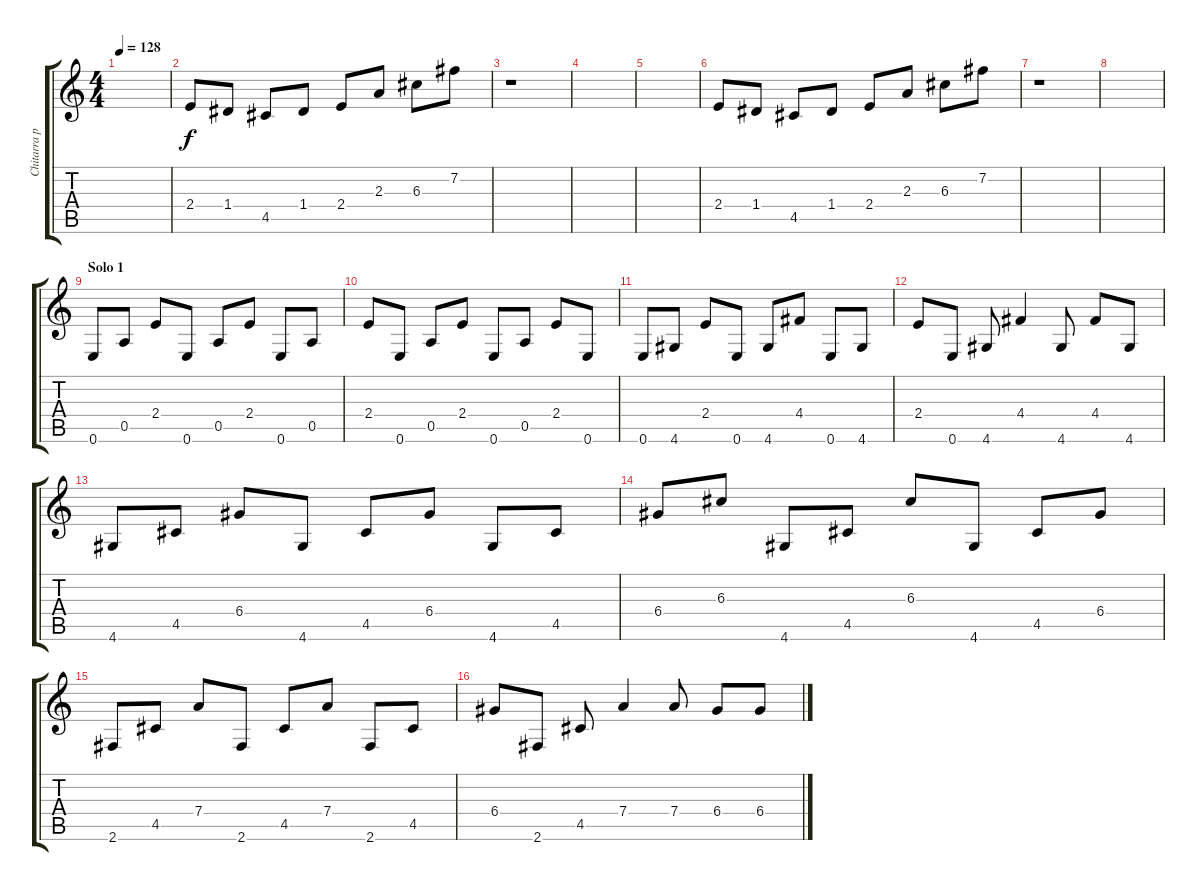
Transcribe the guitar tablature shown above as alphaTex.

\track ("Chitarra pulita" "Chitarra p") {instrument electricguitarjazz}
\staff {score tabs}
\tuning (E4 B3 G3 D3 A2 E2) {hide}
\ts (4 4)
\tempo 128
\clef g2
\ks c
|
2.4.8 1.4.8 4.5.8 1.4.8 2.4.8 2.3.8 6.3.8 7.2.8 |
r.1 |
|
|
2.4.8 1.4.8 4.5.8 1.4.8 2.4.8 2.3.8 6.3.8 7.2.8 |
r.1 |
|
\section ("" "Solo 1")
0.6.8 0.5.8 2.4.8 0.6.8 0.5.8 2.4.8 0.6.8 0.5.8 |
2.4.8 0.6.8 0.5.8 2.4.8 0.6.8 0.5.8 2.4.8 0.6.8 |
0.6.8 4.6.8 2.4.8 0.6.8 4.6.8 4.4.8 0.6.8 4.6.8 |
2.4.8 0.6.8 4.6.8 4.4.4 4.6.8 4.4.8 4.6.8 |
4.6.8 4.5.8 6.4.8 4.6.8 4.5.8 6.4.8 4.6.8 4.5.8 |
6.4.8 6.3.8 4.6.8 4.5.8 6.3.8 4.6.8 4.5.8 6.4.8 |
2.6.8 4.5.8 7.4.8 2.6.8 4.5.8 7.4.8 2.6.8 4.5.8 |
6.4.8 2.6.8 4.5.8 7.4.4 7.4.8 6.4.8 6.4.8
